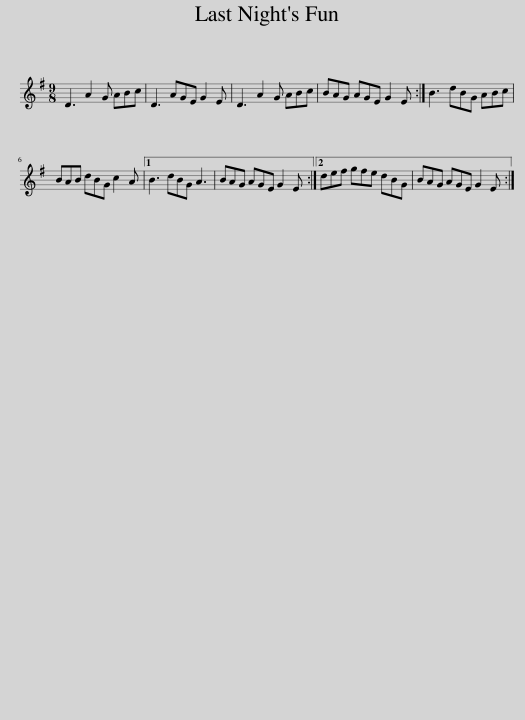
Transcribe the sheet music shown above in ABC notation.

X:1
L:1/8
M:9/8
I:linebreak $
K:G
V:1 treble
V:1
 D3 A2 G ABc | D3 AGE G2 E | D3 A2 G ABc | BAG AGE G2 E :| B3 dBG ABc |$ %5
 BAB dBG c2 A |1 B3 dBG A3 | BAG AGE G2 E :|2 def gfe dBG | BAG AGE G2 E :| %10
